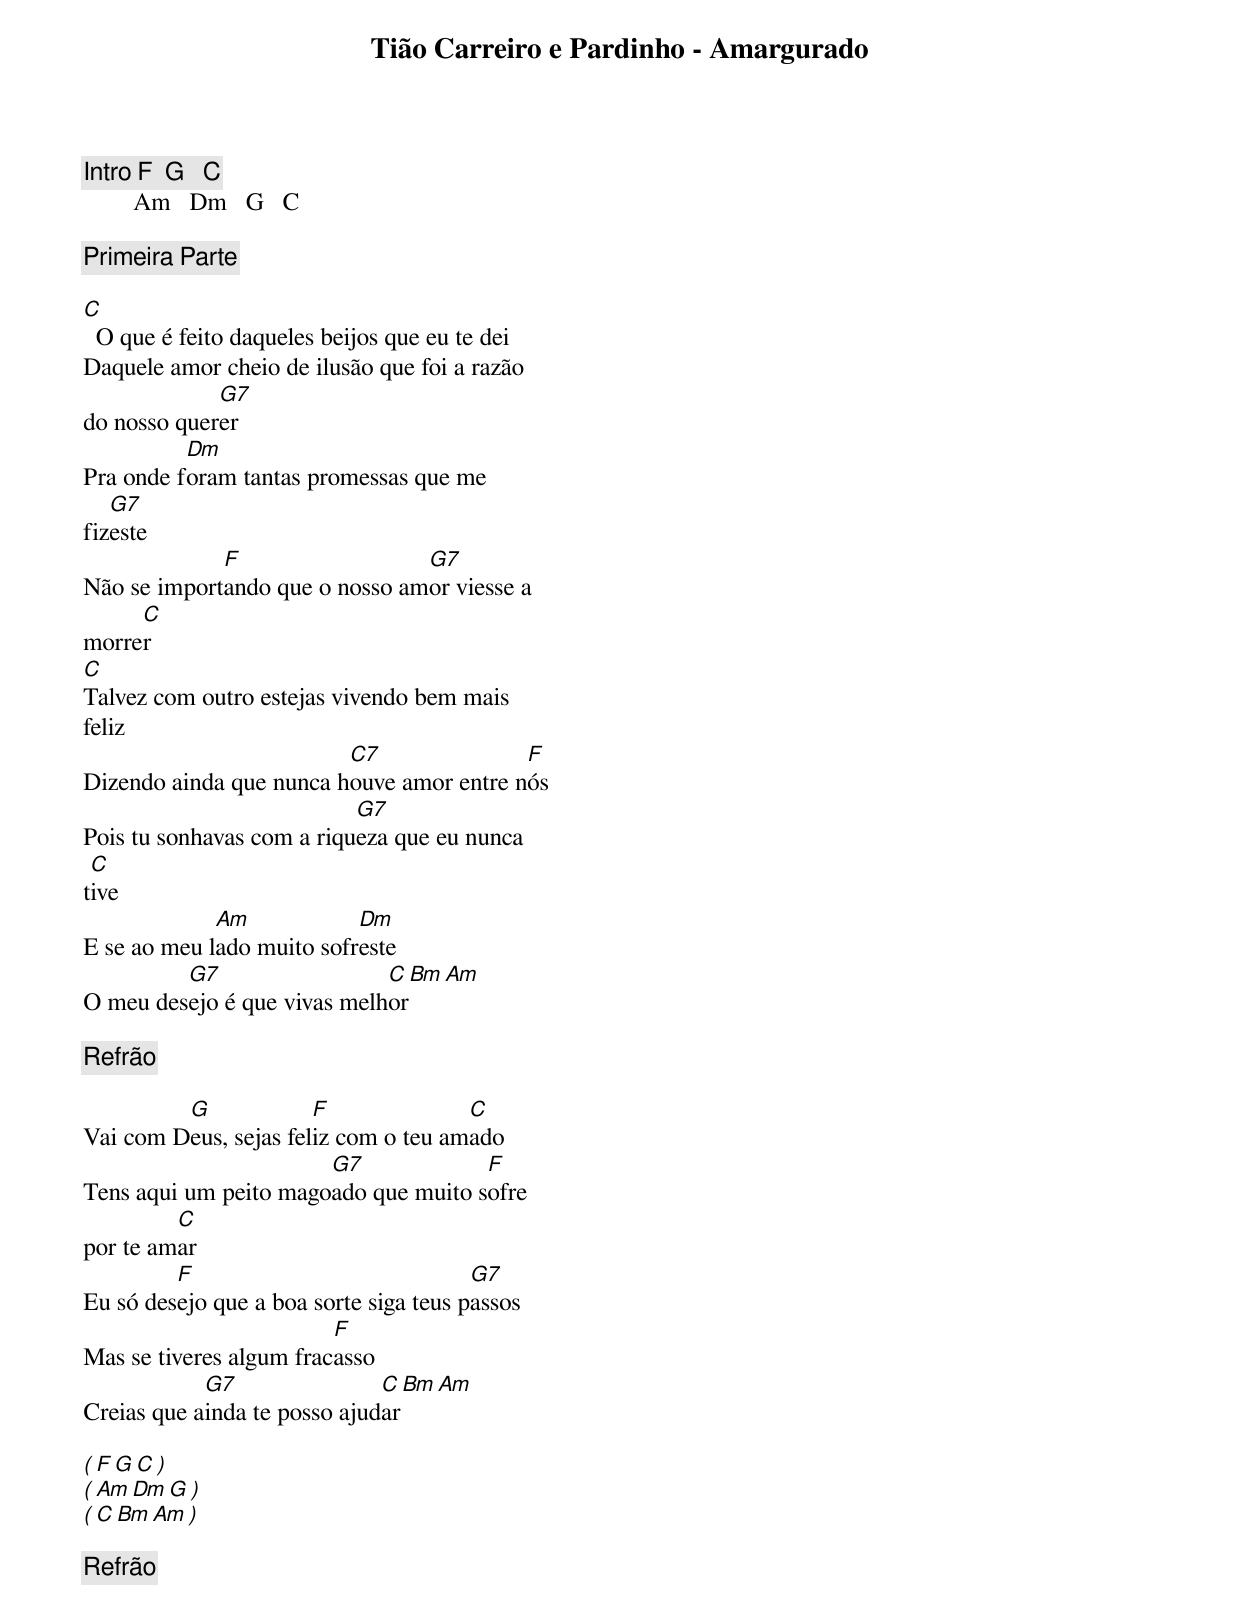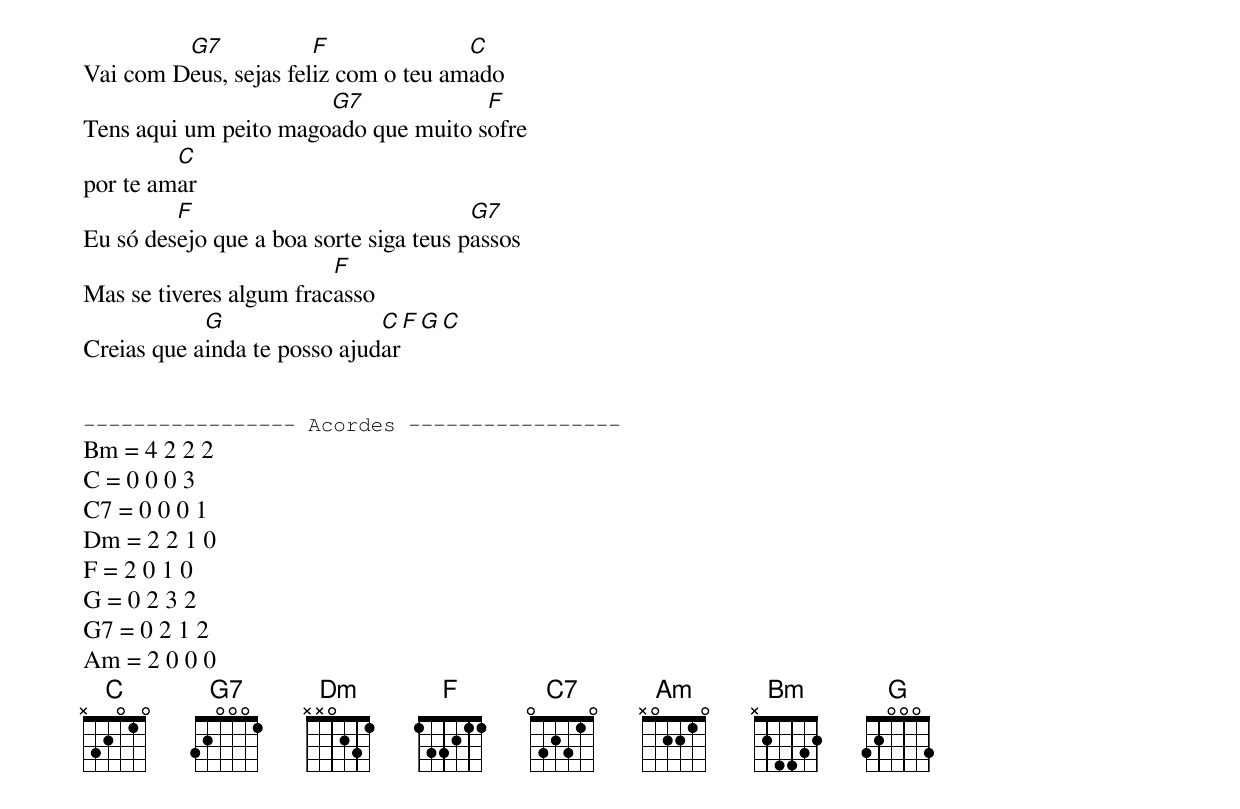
Tião Carreiro e Pardinho - Amargurado

[Intro] F  G   C
        Am   Dm   G   C

[Primeira Parte]

C
  O que é feito daqueles beijos que eu te dei
Daquele amor cheio de ilusão que foi a razão
             G7
do nosso querer
          Dm
Pra onde foram tantas promessas que me
   G7
fizeste
             F                  G7
Não se importando que o nosso amor viesse a
     C
morrer
C
Talvez com outro estejas vivendo bem mais
feliz
                         C7               F
Dizendo ainda que nunca houve amor entre nós
                           G7
Pois tu sonhavas com a riqueza que eu nunca
 C
tive
             Am            Dm
E se ao meu lado muito sofreste
         G7                  C  Bm   Am
O meu desejo é que vivas melhor

[Refrão]

         G             F              C
Vai com Deus, sejas feliz com o teu amado
                       G7             F
Tens aqui um peito magoado que muito sofre
         C
por te amar
         F                              G7
Eu só desejo que a boa sorte siga teus passos
                         F
Mas se tiveres algum fracasso
            G7                C   Bm   Am
Creias que ainda te posso ajudar

( F  G   C )
( Am   Dm   G )
( C  Bm   Am )

[Refrão]

         G7            F              C
Vai com Deus, sejas feliz com o teu amado
                       G7             F
Tens aqui um peito magoado que muito sofre
         C
por te amar
         F                              G7
Eu só desejo que a boa sorte siga teus passos
                         F
Mas se tiveres algum fracasso
            G                 C   F  G   C
Creias que ainda te posso ajudar


----------------- Acordes -----------------
Bm = 4 2 2 2
C = 0 0 0 3
C7 = 0 0 0 1
Dm = 2 2 1 0
F = 2 0 1 0
G = 0 2 3 2
G7 = 0 2 1 2
Am = 2 0 0 0
